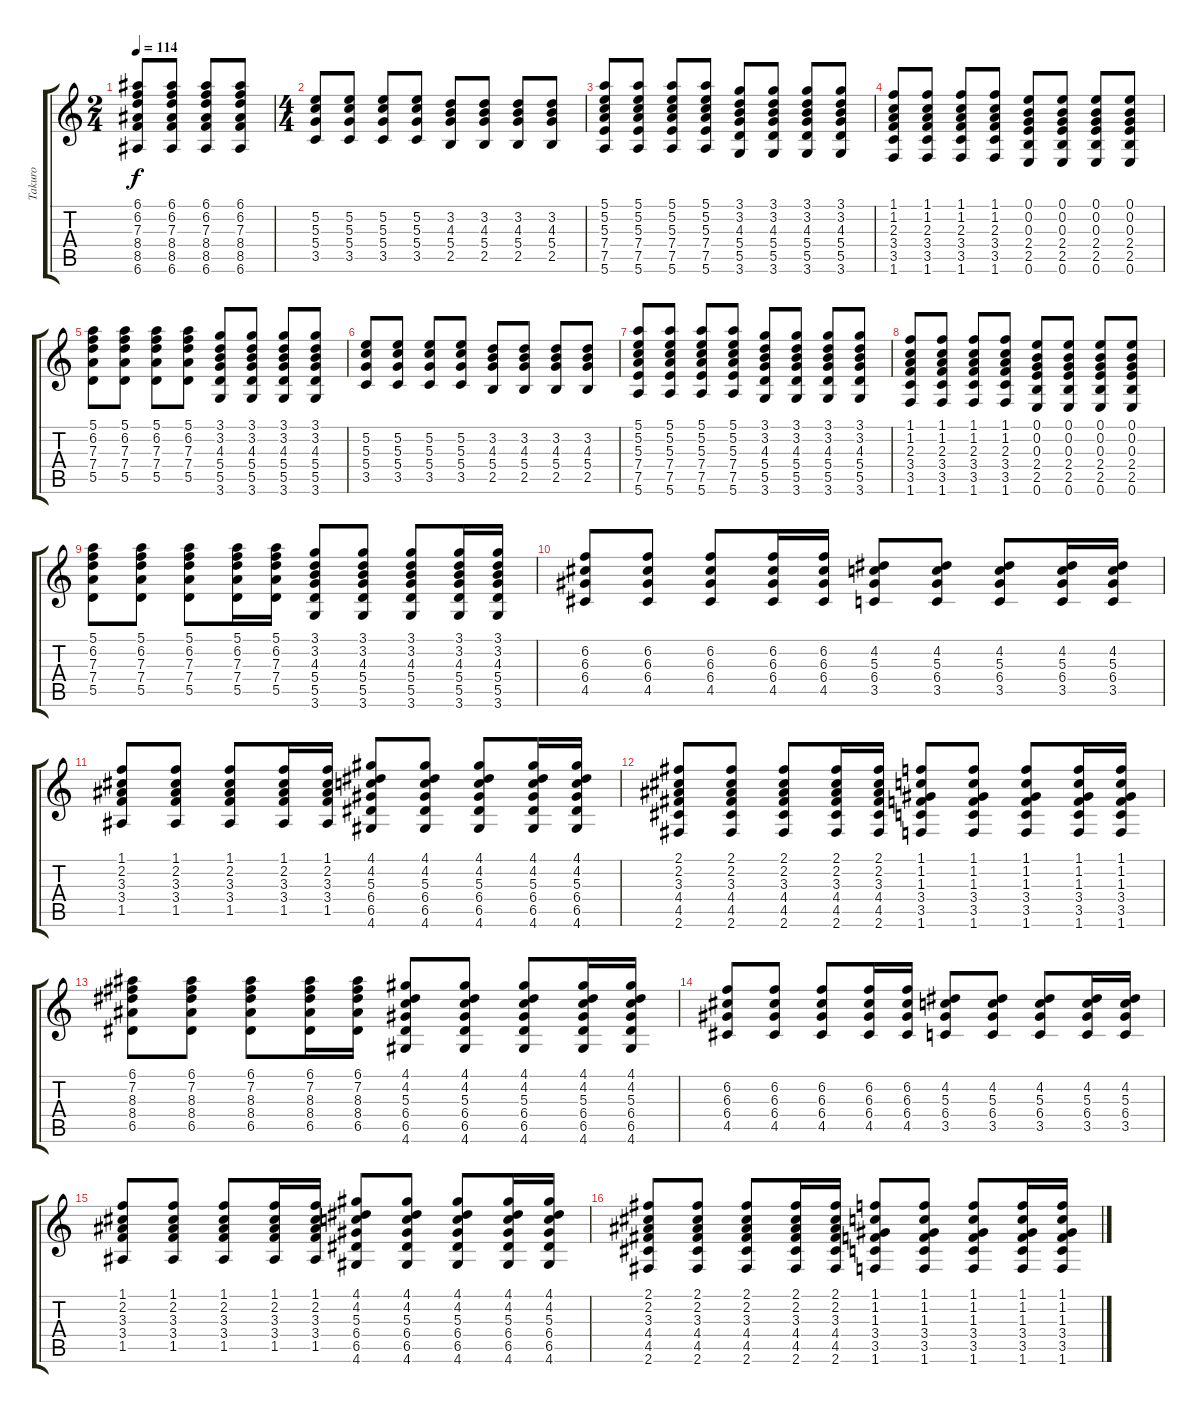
\track ("Takuro" "Takuro") {instrument distortionguitar}
\staff {score tabs}
\tuning (E4 B3 G3 D3 A2 E2) {hide}
\ts (2 4)
\tempo 114
\clef g2
\ks c
(6.1 6.2 7.3 8.4 8.5 6.6).8{dy f} (6.1 6.2 7.3 8.4 8.5 6.6).8 (6.1 6.2 7.3 8.4 8.5 6.6).8 (6.1 6.2 7.3 8.4 8.5 6.6).8 |
\ts (4 4)
(5.2 5.3 5.4 3.5).8 (5.2 5.3 5.4 3.5).8 (5.2 5.3 5.4 3.5).8 (5.2 5.3 5.4 3.5).8 (3.2 4.3 5.4 2.5).8 (3.2 4.3 5.4 2.5).8 (3.2 4.3 5.4 2.5).8 (3.2 4.3 5.4 2.5).8 |
(5.1 5.2 5.3 7.4 7.5 5.6).8 (5.1 5.2 5.3 7.4 7.5 5.6).8 (5.1 5.2 5.3 7.4 7.5 5.6).8 (5.1 5.2 5.3 7.4 7.5 5.6).8 (3.1 3.2 4.3 5.4 5.5 3.6).8 (3.1 3.2 4.3 5.4 5.5 3.6).8 (3.1 3.2 4.3 5.4 5.5 3.6).8 (3.1 3.2 4.3 5.4 5.5 3.6).8 |
(1.1 1.2 2.3 3.4 3.5 1.6).8 (1.1 1.2 2.3 3.4 3.5 1.6).8 (1.1 1.2 2.3 3.4 3.5 1.6).8 (1.1 1.2 2.3 3.4 3.5 1.6).8 (0.1 0.2 0.3 2.4 2.5 0.6).8 (0.1 0.2 0.3 2.4 2.5 0.6).8 (0.1 0.2 0.3 2.4 2.5 0.6).8 (0.1 0.2 0.3 2.4 2.5 0.6).8 |
(5.1 6.2 7.3 7.4 5.5).8 (5.1 6.2 7.3 7.4 5.5).8 (5.1 6.2 7.3 7.4 5.5).8 (5.1 6.2 7.3 7.4 5.5).8 (3.1 3.2 4.3 5.4 5.5 3.6).8 (3.1 3.2 4.3 5.4 5.5 3.6).8 (3.1 3.2 4.3 5.4 5.5 3.6).8 (3.1 3.2 4.3 5.4 5.5 3.6).8 |
(5.2 5.3 5.4 3.5).8 (5.2 5.3 5.4 3.5).8 (5.2 5.3 5.4 3.5).8 (5.2 5.3 5.4 3.5).8 (3.2 4.3 5.4 2.5).8 (3.2 4.3 5.4 2.5).8 (3.2 4.3 5.4 2.5).8 (3.2 4.3 5.4 2.5).8 |
(5.1 5.2 5.3 7.4 7.5 5.6).8 (5.1 5.2 5.3 7.4 7.5 5.6).8 (5.1 5.2 5.3 7.4 7.5 5.6).8 (5.1 5.2 5.3 7.4 7.5 5.6).8 (3.1 3.2 4.3 5.4 5.5 3.6).8 (3.1 3.2 4.3 5.4 5.5 3.6).8 (3.1 3.2 4.3 5.4 5.5 3.6).8 (3.1 3.2 4.3 5.4 5.5 3.6).8 |
(1.1 1.2 2.3 3.4 3.5 1.6).8 (1.1 1.2 2.3 3.4 3.5 1.6).8 (1.1 1.2 2.3 3.4 3.5 1.6).8 (1.1 1.2 2.3 3.4 3.5 1.6).8 (0.1 0.2 0.3 2.4 2.5 0.6).8 (0.1 0.2 0.3 2.4 2.5 0.6).8 (0.1 0.2 0.3 2.4 2.5 0.6).8 (0.1 0.2 0.3 2.4 2.5 0.6).8 |
(5.1 6.2 7.3 7.4 5.5).8 (5.1 6.2 7.3 7.4 5.5).8 (5.1 6.2 7.3 7.4 5.5).8 (5.1 6.2 7.3 7.4 5.5).16 (5.1 6.2 7.3 7.4 5.5).16 (3.1 3.2 4.3 5.4 5.5 3.6).8 (3.1 3.2 4.3 5.4 5.5 3.6).8 (3.1 3.2 4.3 5.4 5.5 3.6).8 (3.1 3.2 4.3 5.4 5.5 3.6).16 (3.1 3.2 4.3 5.4 5.5 3.6).16 |
(6.2 6.3 6.4 4.5).8 (6.2 6.3 6.4 4.5).8 (6.2 6.3 6.4 4.5).8 (6.2 6.3 6.4 4.5).16 (6.2 6.3 6.4 4.5).16 (4.2 5.3 6.4 3.5).8 (4.2 5.3 6.4 3.5).8 (4.2 5.3 6.4 3.5).8 (4.2 5.3 6.4 3.5).16 (4.2 5.3 6.4 3.5).16 |
(1.1 2.2 3.3 3.4 1.5).8 (1.1 2.2 3.3 3.4 1.5).8 (1.1 2.2 3.3 3.4 1.5).8 (1.1 2.2 3.3 3.4 1.5).16 (1.1 2.2 3.3 3.4 1.5).16 (4.1 4.2 5.3 6.4 6.5 4.6).8 (4.1 4.2 5.3 6.4 6.5 4.6).8 (4.1 4.2 5.3 6.4 6.5 4.6).8 (4.1 4.2 5.3 6.4 6.5 4.6).16 (4.1 4.2 5.3 6.4 6.5 4.6).16 |
(2.1 2.2 3.3 4.4 4.5 2.6).8 (2.1 2.2 3.3 4.4 4.5 2.6).8 (2.1 2.2 3.3 4.4 4.5 2.6).8 (2.1 2.2 3.3 4.4 4.5 2.6).16 (2.1 2.2 3.3 4.4 4.5 2.6).16 (1.1 1.2 1.3 3.4 3.5 1.6).8 (1.1 1.2 1.3 3.4 3.5 1.6).8 (1.1 1.2 1.3 3.4 3.5 1.6).8 (1.1 1.2 1.3 3.4 3.5 1.6).16 (1.1 1.2 1.3 3.4 3.5 1.6).16 |
(6.1 7.2 8.3 8.4 6.5).8 (6.1 7.2 8.3 8.4 6.5).8 (6.1 7.2 8.3 8.4 6.5).8 (6.1 7.2 8.3 8.4 6.5).16 (6.1 7.2 8.3 8.4 6.5).16 (4.1 4.2 5.3 6.4 6.5 4.6).8 (4.1 4.2 5.3 6.4 6.5 4.6).8 (4.1 4.2 5.3 6.4 6.5 4.6).8 (4.1 4.2 5.3 6.4 6.5 4.6).16 (4.1 4.2 5.3 6.4 6.5 4.6).16 |
(6.2 6.3 6.4 4.5).8 (6.2 6.3 6.4 4.5).8 (6.2 6.3 6.4 4.5).8 (6.2 6.3 6.4 4.5).16 (6.2 6.3 6.4 4.5).16 (4.2 5.3 6.4 3.5).8 (4.2 5.3 6.4 3.5).8 (4.2 5.3 6.4 3.5).8 (4.2 5.3 6.4 3.5).16 (4.2 5.3 6.4 3.5).16 |
(1.1 2.2 3.3 3.4 1.5).8 (1.1 2.2 3.3 3.4 1.5).8 (1.1 2.2 3.3 3.4 1.5).8 (1.1 2.2 3.3 3.4 1.5).16 (1.1 2.2 3.3 3.4 1.5).16 (4.1 4.2 5.3 6.4 6.5 4.6).8 (4.1 4.2 5.3 6.4 6.5 4.6).8 (4.1 4.2 5.3 6.4 6.5 4.6).8 (4.1 4.2 5.3 6.4 6.5 4.6).16 (4.1 4.2 5.3 6.4 6.5 4.6).16 |
(2.1 2.2 3.3 4.4 4.5 2.6).8 (2.1 2.2 3.3 4.4 4.5 2.6).8 (2.1 2.2 3.3 4.4 4.5 2.6).8 (2.1 2.2 3.3 4.4 4.5 2.6).16 (2.1 2.2 3.3 4.4 4.5 2.6).16 (1.1 1.2 1.3 3.4 3.5 1.6).8 (1.1 1.2 1.3 3.4 3.5 1.6).8 (1.1 1.2 1.3 3.4 3.5 1.6).8 (1.1 1.2 1.3 3.4 3.5 1.6).16 (1.1 1.2 1.3 3.4 3.5 1.6).16
